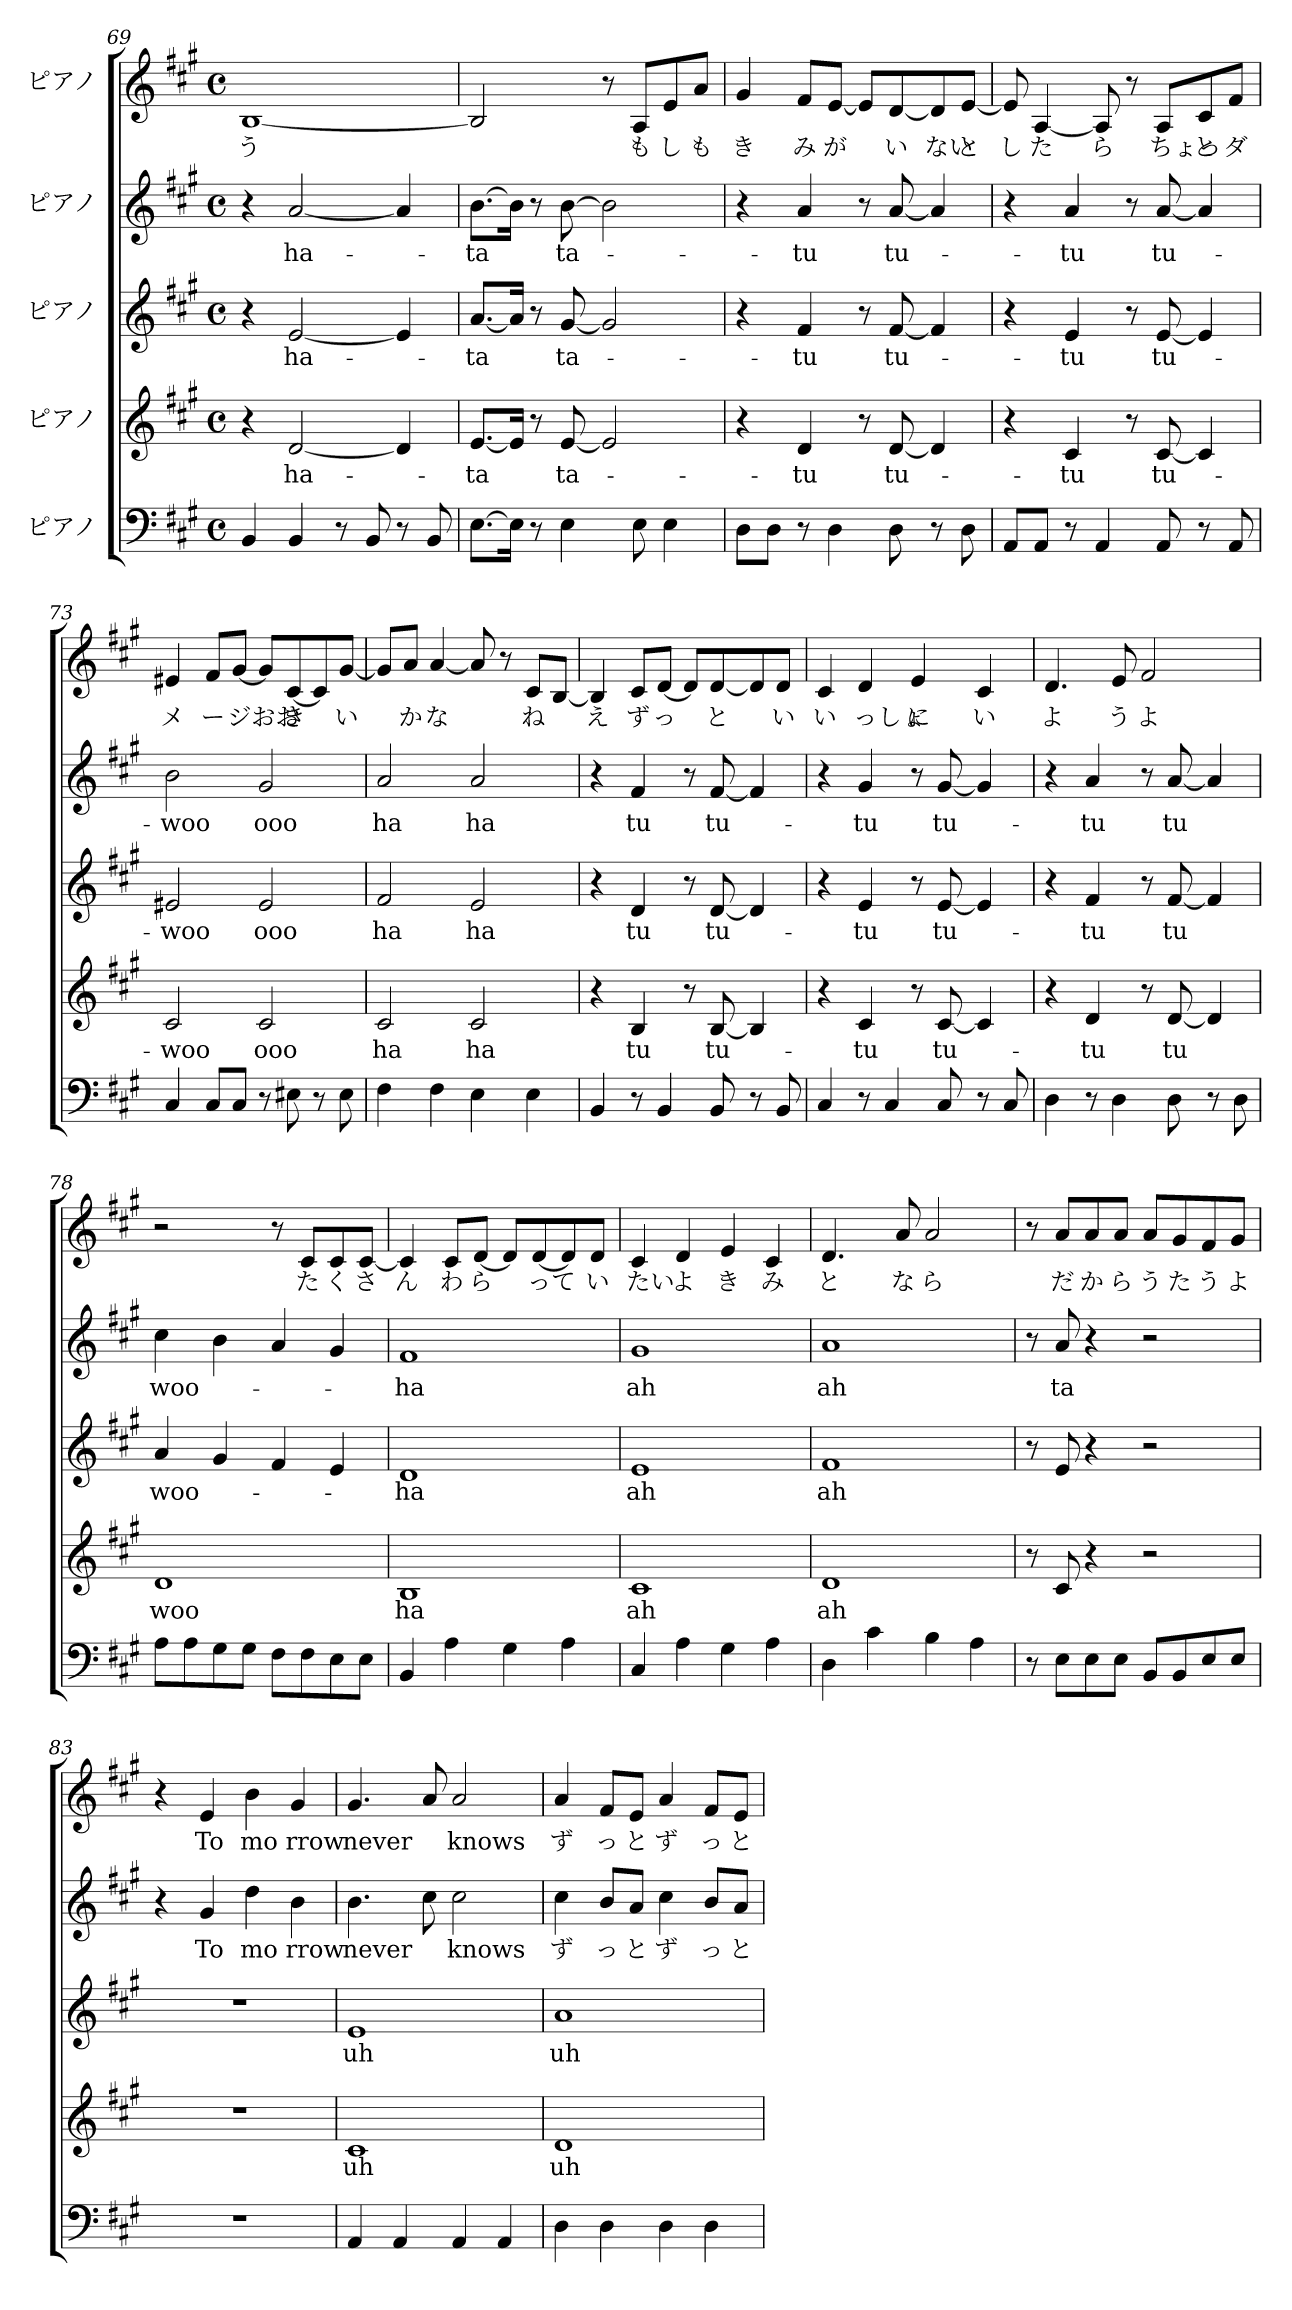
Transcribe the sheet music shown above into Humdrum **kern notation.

**kern	**kern	**text	**kern	**text	**kern	**text	**kern	**text
*part5	*part4	*part4	*part3	*part3	*part2	*part2	*part1	*part1
*staff5	*staff4	*staff4	*staff3	*staff3	*staff2	*staff2	*staff1	*staff1
*I"ピアノ	*I"ピアノ	*	*I"ピアノ	*	*I"ピアノ	*	*I"ピアノ	*
*clefF4	*clefG2	*	*clefG2	*	*clefG2	*	*clefG2	*
*k[f#c#g#]	*k[f#c#g#]	*	*k[f#c#g#]	*	*k[f#c#g#]	*	*k[f#c#g#]	*
*M4/4	*M4/4	*	*M4/4	*	*M4/4	*	*M4/4	*
*met(c)	*met(c)	*	*met(c)	*	*met(c)	*	*met(c)	*
=69	=69	=69	=69	=69	=69	=69	=69	=69
4BB	4r	.	4r	.	4r	.	[1B	う
4BB	[2d	ha-	[2e	ha-	[2a	-ha-	.	.
8r	.	.	.	.	.	.	.	.
8BB	.	.	.	.	.	.	.	.
8r	4d]	.	4e]	.	4a]	.	.	.
8BB	.	.	.	.	.	.	.	.
=70	=70	=70	=70	=70	=70	=70	=70	=70
[8.EL	[8.eL	-ta	[8.aL	-ta	[8.bL	ta	2B]	.
16EJk]	16eJk]	.	16aJk]	.	16bJk]	.	.	.
8r	8r	.	8r	.	8r	.	.	.
4E	[8e	ta-	[8g#	ta-	[8b	ta-	.	.
.	2e]	.	2g#]	.	2b]	.	8r	.
8E	.	.	.	.	.	.	8AL	も
4E	.	.	.	.	.	.	8e	し
.	.	.	.	.	.	.	8aJ	も
=71	=71	=71	=71	=71	=71	=71	=71	=71
8DL	4r	.	4r	.	4r	.	4g#	き
8DJ	.	.	.	.	.	.	.	.
8r	4d	tu	4f#	tu	4a	tu	8f#L	み
4D	.	.	.	.	.	.	[8eJ	が
.	8r	.	8r	.	8r	.	8eL]	.
8D	[8d	tu-	[8f#	tu-	[8a	tu-	[8d	い
8r	4d]	.	4f#]	.	4a]	.	8d]	ない
8D	.	.	.	.	.	.	[8eJ	と
=72	=72	=72	=72	=72	=72	=72	=72	=72
8AAL	4r	.	4r	.	4r	.	8e]	し
8AAJ	.	.	.	.	.	.	[4A	た
8r	4c#	tu	4e	tu	4a	-tu	.	.
4AA	.	.	.	.	.	.	8A]	ら
.	8r	.	8r	.	8r	.	8r	.
8AA	[8c#	tu-	[8e	tu-	[8a	tu-	8AL	ちょっ
8r	4c#]	.	4e]	.	4a]	.	8c#	と
8AA	.	.	.	.	.	.	8f#J	ダ
=73	=73	=73	=73	=73	=73	=73	=73	=73
4C#	2c#	woo	2e#X	woo	2b	woo	4e#X	メ
8C#L	.	.	.	.	.	.	8f#L	ー
8C#J	.	.	.	.	.	.	[8g#J	ジ
8r	2c#	ooo	2e#	ooo	2g#	ooo	8g#L]	おお
8E#X	.	.	.	.	.	.	[8c#	き
8r	.	.	.	.	.	.	8c#]	.
8E#	.	.	.	.	.	.	[8g#J	い
=74	=74	=74	=74	=74	=74	=74	=74	=74
4F#	2c#	ha	2f#	ha	2a	ha	8g#L]	.
.	.	.	.	.	.	.	8aJ	か
4F#	.	.	.	.	.	.	[4a	な
4E	2c#	ha	2e	ha	2a	ha	8a]	.
.	.	.	.	.	.	.	8r	.
4E	.	.	.	.	.	.	8c#L	ね
.	.	.	.	.	.	.	[8BJ	.
=75	=75	=75	=75	=75	=75	=75	=75	=75
4BB	4r	.	4r	.	4r	.	4B]	え
8r	4B	tu	4d	tu	4f#	tu	8c#L	ず
4BB	.	.	.	.	.	.	[8dJ	っ
.	8r	.	8r	.	8r	.	8dL]	.
8BB	[8B	tu-	[8d	tu-	[8f#	tu-	[8d	と
8r	4B]	.	4d]	.	4f#]	.	8d]	.
8BB	.	.	.	.	.	.	8dJ	い
=76	=76	=76	=76	=76	=76	=76	=76	=76
4C#	4r	.	4r	.	4r	.	4c#	い
8r	4c#	-tu	4e	-tu	4g#	tu	4d	っしょ
4C#	.	.	.	.	.	.	.	.
.	8r	.	8r	.	8r	.	4e	に
8C#	[8c#	tu-	[8e	tu-	[8g#	tu-	.	.
8r	4c#]	.	4e]	.	4g#]	.	4c#	い
8C#	.	.	.	.	.	.	.	.
=77	=77	=77	=77	=77	=77	=77	=77	=77
4D	4r	.	4r	.	4r	.	4.d	よ
8r	4d	-tu	4f#	-tu	4a	tu	.	.
4D	.	.	.	.	.	.	8e	う
.	8r	.	8r	.	8r	.	2f#	よ
8D	[8d	tu	[8f#	tu	[8a	tu	.	.
8r	4d]	.	4f#]	.	4a]	.	.	.
8D	.	.	.	.	.	.	.	.
=78	=78	=78	=78	=78	=78	=78	=78	=78
8AL	1d	woo	4a	woo-	4cc#	woo-	2r	.
8A	.	.	.	.	.	.	.	.
8G#	.	.	4g#	.	4b	.	.	.
8G#J	.	.	.	.	.	.	.	.
8F#L	.	.	4f#	.	4a	.	8r	.
8F#	.	.	.	.	.	.	8c#L	た
8E	.	.	4e	.	4g#	.	8c#	く
8EJ	.	.	.	.	.	.	[8c#J	さ
=79	=79	=79	=79	=79	=79	=79	=79	=79
4BB	1B	ha	1d	ha	1f#	ha	4c#]	ん
4A	.	.	.	.	.	.	8c#L	わ
.	.	.	.	.	.	.	[8dJ	ら
4G#	.	.	.	.	.	.	8dL]	.
.	.	.	.	.	.	.	[8d	って
4A	.	.	.	.	.	.	8d]	.
.	.	.	.	.	.	.	8dJ	い
=80	=80	=80	=80	=80	=80	=80	=80	=80
4C#	1c#	ah	1e	ah	1g#	ah	4c#	たい
4A	.	.	.	.	.	.	4d	よ
4G#	.	.	.	.	.	.	4e	き
4A	.	.	.	.	.	.	4c#	み
=81	=81	=81	=81	=81	=81	=81	=81	=81
4D	1d	ah	1f#	ah	1a	ah	4.d	と
4c#	.	.	.	.	.	.	.	.
.	.	.	.	.	.	.	8a	な
4B	.	.	.	.	.	.	2a	ら
4A	.	.	.	.	.	.	.	.
=82	=82	=82	=82	=82	=82	=82	=82	=82
8r	8r	.	8r	.	8r	.	8r	.
8EL	8c#	.	8e	.	8a	ta	8aL	だ
8E	4r	.	4r	.	4r	.	8a	か
8EJ	.	.	.	.	.	.	8aJ	ら
8BBL	2r	.	2r	.	2r	.	8aL	う
8BB	.	.	.	.	.	.	8g#	た
8E	.	.	.	.	.	.	8f#	う
8EJ	.	.	.	.	.	.	8g#J	よ
=83	=83	=83	=83	=83	=83	=83	=83	=83
1r	1r	.	1r	.	4r	.	4r	.
.	.	.	.	.	4g#	To	4e	To
.	.	.	.	.	4dd	mo	4b	mo
.	.	.	.	.	4b	rrow	4g#	rrow
=84	=84	=84	=84	=84	=84	=84	=84	=84
4AA	1c#	uh	1e	uh	4.b	never	4.g#	never
4AA	.	.	.	.	.	.	.	.
.	.	.	.	.	8cc#	.	8a	.
4AA	.	.	.	.	2cc#	knows	2a	knows
4AA	.	.	.	.	.	.	.	.
=85	=85	=85	=85	=85	=85	=85	=85	=85
4D	1d	uh	1a	uh	4cc#	ず	4a	ず
4D	.	.	.	.	8bL	っ	8f#L	っ
.	.	.	.	.	8aJ	と	8eJ	と
4D	.	.	.	.	4cc#	ず	4a	ず
4D	.	.	.	.	8bL	っ	8f#L	っ
.	.	.	.	.	8aJ	と	8eJ	と
=	=	=	=	=	=	=	=	=
*-	*-	*-	*-	*-	*-	*-	*-	*-
